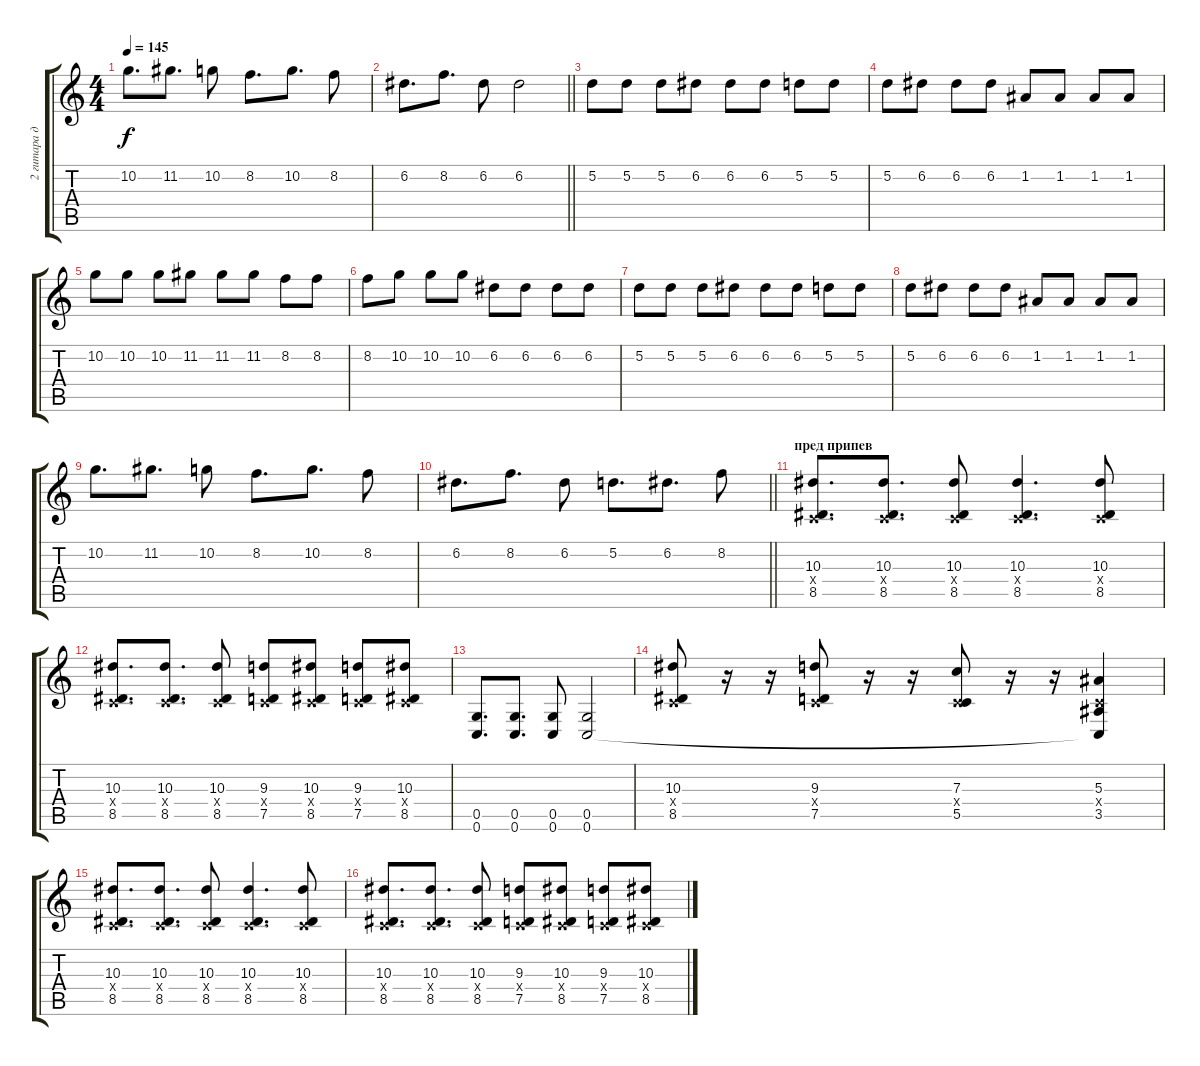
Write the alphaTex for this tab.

\track ("2 гитара дистр" "2 гитара д") {instrument distortionguitar}
\staff {score tabs}
\tuning (D4 A3 F3 C3 G2 C2) {hide}
\ts (4 4)
\tempo 145
\clef g2
\ks c
10.2.8{d dy f} 11.2.8{d} 10.2.8 8.2.8{d} 10.2.8{d} 8.2.8 |
\barLineRight lightlight
6.2.8{d} 8.2.8{d} 6.2.8 6.2.2 |
5.2.8 5.2.8 5.2.8 6.2.8 6.2.8 6.2.8 5.2.8 5.2.8 |
5.2.8 6.2.8 6.2.8 6.2.8 1.2.8 1.2.8 1.2.8 1.2.8 |
10.2.8 10.2.8 10.2.8 11.2.8 11.2.8 11.2.8 8.2.8 8.2.8 |
8.2.8 10.2.8 10.2.8 10.2.8 6.2.8 6.2.8 6.2.8 6.2.8 |
5.2.8 5.2.8 5.2.8 6.2.8 6.2.8 6.2.8 5.2.8 5.2.8 |
5.2.8 6.2.8 6.2.8 6.2.8 1.2.8 1.2.8 1.2.8 1.2.8 |
10.2.8{d} 11.2.8{d} 10.2.8 8.2.8{d} 10.2.8{d} 8.2.8 |
\barLineRight lightlight
6.2.8{d} 8.2.8{d} 6.2.8 5.2.8{d} 6.2.8{d} 8.2.8 |
\section ("" "пред припев")
(10.3 0.4{x} 8.5).8{d instrument distortionguitar} (10.3 0.4{x} 8.5).8{d} (10.3 0.4{x} 8.5).8 (10.3 0.4{x} 8.5).4{d} (10.3 0.4{x} 8.5).8 |
(10.3 0.4{x} 8.5).8{d} (10.3 0.4{x} 8.5).8{d} (10.3 0.4{x} 8.5).8 (9.3 0.4{x} 7.5).8 (10.3 0.4{x} 8.5).8 (9.3 0.4{x} 7.5).8 (10.3 0.4{x} 8.5).8 |
(0.5 0.6).8{d} (0.5 0.6).8{d} (0.5 0.6).8 (0.5 0.6).2 |
(10.3 0.4{x} 8.5).8 r.16 r.16 (9.3 0.4{x} 7.5).8 r.16 r.16 (7.3 0.4{x} 5.5).8 r.16 r.16 (5.3 0.4{x} 3.5 0.6{t}).4 |
(10.3 0.4{x} 8.5).8{d instrument distortionguitar} (10.3 0.4{x} 8.5).8{d} (10.3 0.4{x} 8.5).8 (10.3 0.4{x} 8.5).4{d} (10.3 0.4{x} 8.5).8 |
(10.3 0.4{x} 8.5).8{d} (10.3 0.4{x} 8.5).8{d} (10.3 0.4{x} 8.5).8 (9.3 0.4{x} 7.5).8 (10.3 0.4{x} 8.5).8 (9.3 0.4{x} 7.5).8 (10.3 0.4{x} 8.5).8
